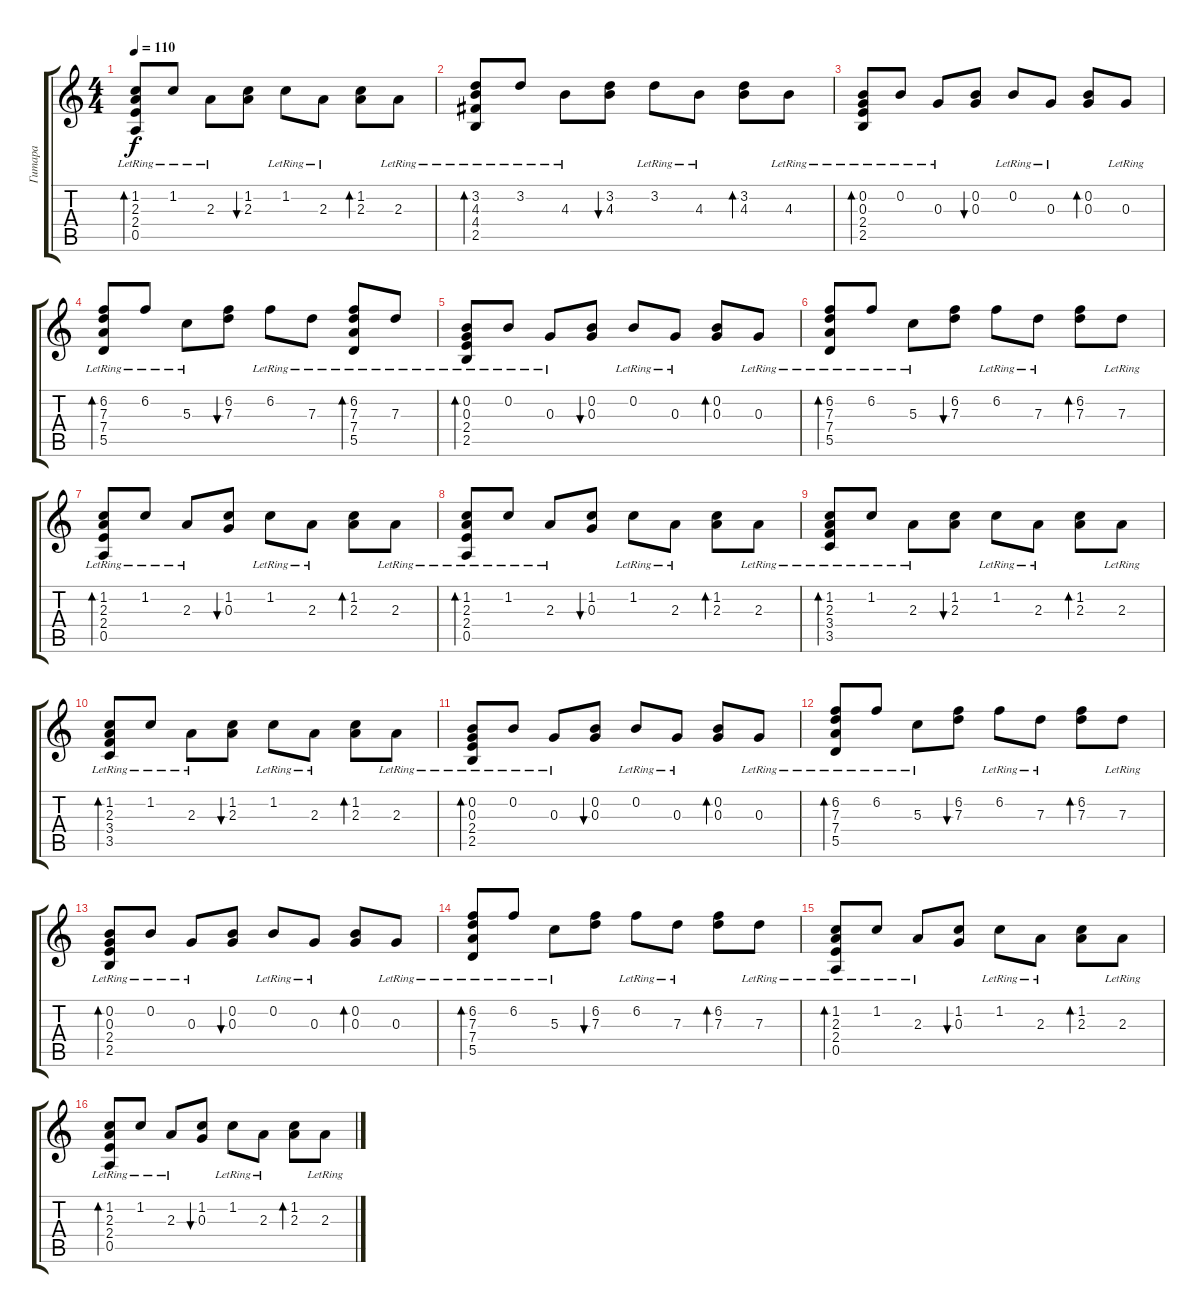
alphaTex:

\track ("Гитара" "Гитара") {instrument electricguitarclean}
\staff {score tabs}
\tuning (E4 B3 G3 D3 A2 E2) {hide}
\ts (4 4)
\tempo 110
\clef g2
\ks c
(1.2{lr} 2.3{lr} 2.4{lr} 0.5{lr}).8{bd 60 dy f} 1.2{lr}.8 2.3{lr}.8 (1.2 2.3).8{bu 240} 1.2{lr}.8 2.3{lr}.8 (1.2 2.3).8{bd 240} 2.3{lr}.8 |
(3.2{lr} 4.3{lr} 4.4{lr} 2.5{lr}).8{bd 60} 3.2{lr}.8 4.3{lr}.8 (3.2 4.3).8{bu 240} 3.2{lr}.8 4.3{lr}.8 (3.2 4.3).8{bd 240} 4.3{lr}.8 |
(0.2{lr} 0.3{lr} 2.4{lr} 2.5{lr}).8{bd 60} 0.2{lr}.8 0.3{lr}.8 (0.2 0.3).8{bu 240} 0.2{lr}.8 0.3{lr}.8 (0.2 0.3).8{bd 240} 0.3{lr}.8 |
(6.2{lr} 7.3{lr} 7.4{lr} 5.5).8{bd 60} 6.2{lr}.8 5.3{lr}.8 (6.2 7.3).8{bu 240} 6.2{lr}.8 7.3{lr}.8 (6.2 7.3 7.4{lr} 5.5).8{bd 240} 7.3{lr}.8 |
(0.2{lr} 0.3{lr} 2.4{lr} 2.5{lr}).8{bd 60} 0.2{lr}.8 0.3{lr}.8 (0.2 0.3).8{bu 240} 0.2{lr}.8 0.3{lr}.8 (0.2 0.3).8{bd 240} 0.3{lr}.8 |
(6.2{lr} 7.3{lr} 7.4{lr} 5.5).8{bd 60} 6.2{lr}.8 5.3{lr}.8 (6.2 7.3).8{bu 240} 6.2{lr}.8 7.3{lr}.8 (6.2 7.3).8{bd 240} 7.3{lr}.8 |
(1.2{lr} 2.3{lr} 2.4{lr} 0.5{lr}).8{bd 60} 1.2{lr}.8 2.3{lr}.8 (1.2 0.3).8{bu 240} 1.2{lr}.8 2.3{lr}.8 (1.2 2.3).8{bd 240} 2.3{lr}.8 |
(1.2{lr} 2.3{lr} 2.4{lr} 0.5{lr}).8{bd 60} 1.2{lr}.8 2.3{lr}.8 (1.2 0.3).8{bu 240} 1.2{lr}.8 2.3{lr}.8 (1.2 2.3).8{bd 240} 2.3{lr}.8 |
(1.2{lr} 2.3{lr} 3.4{lr} 3.5{lr}).8{bd 60} 1.2{lr}.8 2.3{lr}.8 (1.2 2.3).8{bu 240} 1.2{lr}.8 2.3{lr}.8 (1.2 2.3).8{bd 240} 2.3{lr}.8 |
(1.2{lr} 2.3{lr} 3.4{lr} 3.5{lr}).8{bd 60} 1.2{lr}.8 2.3{lr}.8 (1.2 2.3).8{bu 240} 1.2{lr}.8 2.3{lr}.8 (1.2 2.3).8{bd 240} 2.3{lr}.8 |
(0.2{lr} 0.3{lr} 2.4{lr} 2.5{lr}).8{bd 60} 0.2{lr}.8 0.3{lr}.8 (0.2 0.3).8{bu 240} 0.2{lr}.8 0.3{lr}.8 (0.2 0.3).8{bd 240} 0.3{lr}.8 |
(6.2{lr} 7.3{lr} 7.4{lr} 5.5).8{bd 60} 6.2{lr}.8 5.3{lr}.8 (6.2 7.3).8{bu 240} 6.2{lr}.8 7.3{lr}.8 (6.2 7.3).8{bd 240} 7.3{lr}.8 |
(0.2{lr} 0.3{lr} 2.4{lr} 2.5{lr}).8{bd 60} 0.2{lr}.8 0.3{lr}.8 (0.2 0.3).8{bu 240} 0.2{lr}.8 0.3{lr}.8 (0.2 0.3).8{bd 240} 0.3{lr}.8 |
(6.2{lr} 7.3{lr} 7.4{lr} 5.5).8{bd 60} 6.2{lr}.8 5.3{lr}.8 (6.2 7.3).8{bu 240} 6.2{lr}.8 7.3{lr}.8 (6.2 7.3).8{bd 240} 7.3{lr}.8 |
(1.2{lr} 2.3{lr} 2.4{lr} 0.5{lr}).8{bd 60} 1.2{lr}.8 2.3{lr}.8 (1.2 0.3).8{bu 240} 1.2{lr}.8 2.3{lr}.8 (1.2 2.3).8{bd 240} 2.3{lr}.8 |
(1.2{lr} 2.3{lr} 2.4{lr} 0.5{lr}).8{bd 60} 1.2{lr}.8 2.3{lr}.8 (1.2 0.3).8{bu 240} 1.2{lr}.8 2.3{lr}.8 (1.2 2.3).8{bd 240} 2.3{lr}.8
